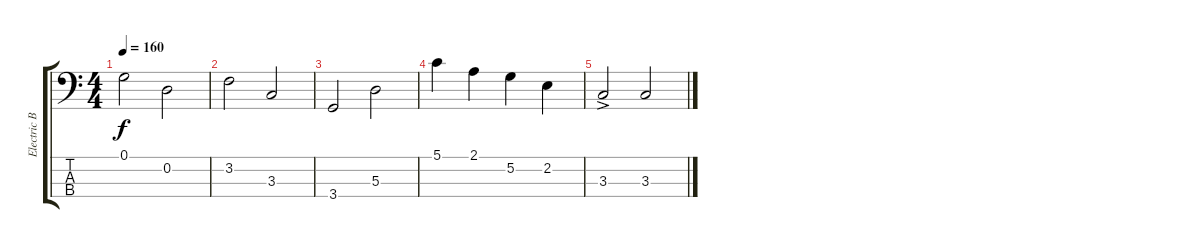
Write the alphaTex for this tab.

\track ("Electric Bass" "Electric B") {instrument electricbassfinger}
\staff {score tabs}
\tuning (G2 D2 A1 E1) {hide}
\ts (4 4)
\tempo 160
\clef f4
\ks c
0.1.2{dy f} 0.2.2 |
3.2.2 3.3.2 |
3.4.2 5.3.2 |
5.1.4 2.1.4 5.2.4 2.2.4 |
3.3{ac}.2 3.3.2
